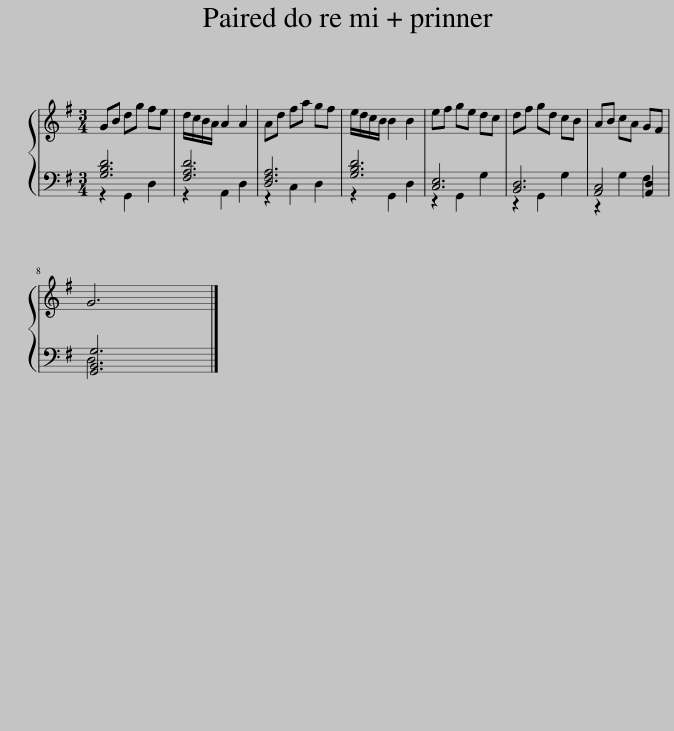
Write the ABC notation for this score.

X:1
%%score { 1 | ( 2 3 ) }
L:1/8
M:3/4
I:linebreak $
K:G
V:1 treble
V:2 bass
V:3 bass
V:1
 GB dg fe | d/c/B/A/ A2 A2 | Ad fa gf | e/d/c/B/ B2 B2 | ef ge dc | %5
 df gd cB | AB cA GF |$ G6 |] %8
V:2
 [G,B,D]6 | [F,A,D]6 | [D,F,A,]6 | [G,B,D]6 | [C,E,]6 | %5
 [B,,D,]6 | [A,,C,]4 [A,,D,]2 |$ [G,,B,,G,]6 |] %8
V:3
 z2 G,,2 D,2 | z2 A,,2 D,2 | z2 C,2 D,2 | z2 G,,2 D,2 | z2 G,,2 G,2 | %5
 z2 G,,2 G,2 | z2 G,2 F,2 |$ D,6 |] %8
